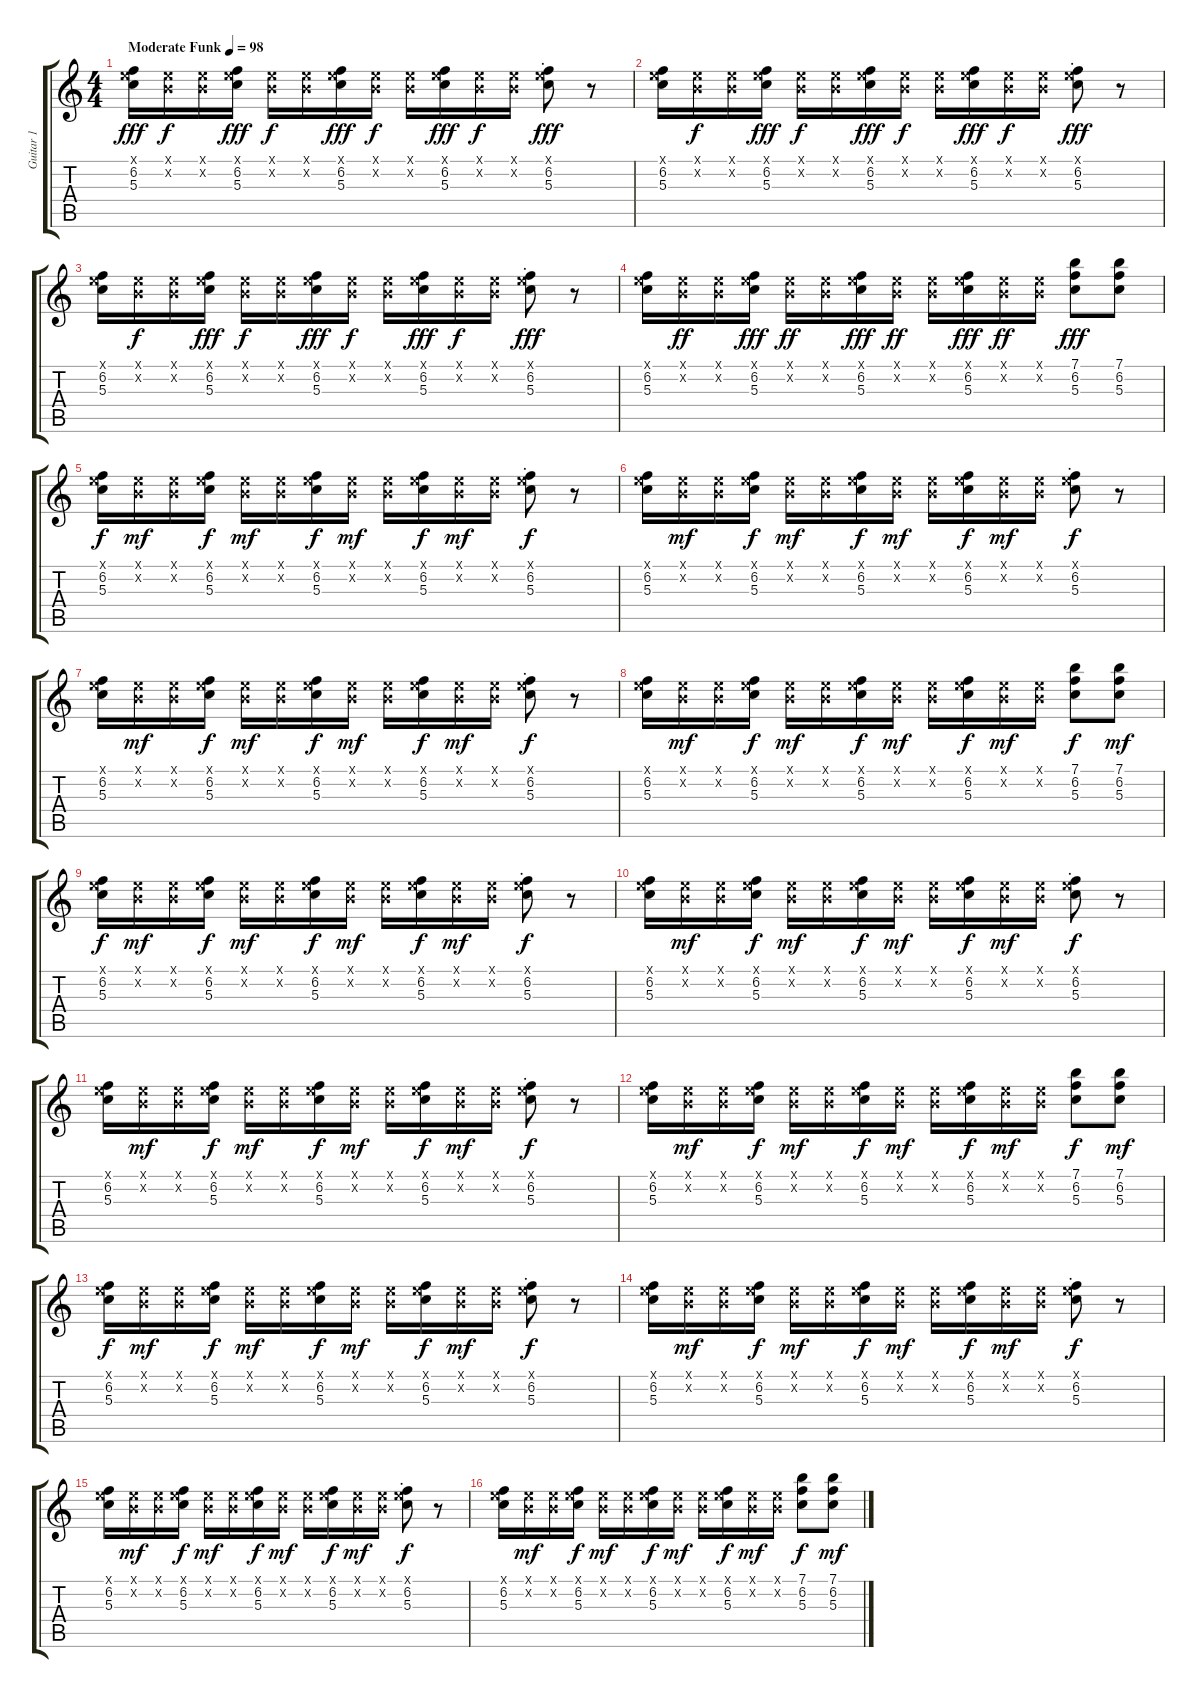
\track ("Guitar 1" "Guitar 1") {instrument acousticguitarsteel}
\staff {score tabs}
\tuning (E4 B3 G3 D3 A2 E2) {hide}
\ts (4 4)
\tempo (98 "Moderate Funk")
\clef g2
\ks c
(0.1{x} 6.2 5.3).16{dy fff instrument acousticguitarsteel} (0.1{x} 0.2{x}).16{dy f} (0.1{x} 0.2{x}).16 (0.1{x} 6.2 5.3).16{dy fff} (0.1{x} 0.2{x}).16{dy f} (0.1{x} 0.2{x}).16 (0.1{x} 6.2 5.3).16{dy fff} (0.1{x} 0.2{x}).16{dy f} (0.1{x} 0.2{x}).16 (0.1{x} 6.2 5.3).16{dy fff} (0.1{x} 0.2{x}).16{dy f} (0.1{x} 0.2{x}).16 (0.1{x} 6.2{st} 5.3{st}).8{dy fff} r.8 |
(0.1{x} 6.2 5.3).16 (0.1{x} 0.2{x}).16{dy f} (0.1{x} 0.2{x}).16 (0.1{x} 6.2 5.3).16{dy fff} (0.1{x} 0.2{x}).16{dy f} (0.1{x} 0.2{x}).16 (0.1{x} 6.2 5.3).16{dy fff} (0.1{x} 0.2{x}).16{dy f} (0.1{x} 0.2{x}).16 (0.1{x} 6.2 5.3).16{dy fff} (0.1{x} 0.2{x}).16{dy f} (0.1{x} 0.2{x}).16 (0.1{x} 6.2{st} 5.3{st}).8{dy fff} r.8 |
(0.1{x} 6.2 5.3).16 (0.1{x} 0.2{x}).16{dy f} (0.1{x} 0.2{x}).16 (0.1{x} 6.2 5.3).16{dy fff} (0.1{x} 0.2{x}).16{dy f} (0.1{x} 0.2{x}).16 (0.1{x} 6.2 5.3).16{dy fff} (0.1{x} 0.2{x}).16{dy f} (0.1{x} 0.2{x}).16 (0.1{x} 6.2 5.3).16{dy fff} (0.1{x} 0.2{x}).16{dy f} (0.1{x} 0.2{x}).16 (0.1{x} 6.2{st} 5.3{st}).8{dy fff} r.8 |
(0.1{x} 6.2 5.3).16 (0.1{x} 0.2{x}).16{dy ff} (0.1{x} 0.2{x}).16 (0.1{x} 6.2 5.3).16{dy fff} (0.1{x} 0.2{x}).16{dy ff} (0.1{x} 0.2{x}).16 (0.1{x} 6.2 5.3).16{dy fff} (0.1{x} 0.2{x}).16{dy ff} (0.1{x} 0.2{x}).16 (0.1{x} 6.2 5.3).16{dy fff} (0.1{x} 0.2{x}).16{dy ff} (0.1{x} 0.2{x}).16 (7.1 6.2 5.3).8{dy fff} (7.1 6.2 5.3).8 |
(0.1{x} 6.2 5.3).16{dy f} (0.1{x} 0.2{x}).16{dy mf} (0.1{x} 0.2{x}).16 (0.1{x} 6.2 5.3).16{dy f} (0.1{x} 0.2{x}).16{dy mf} (0.1{x} 0.2{x}).16 (0.1{x} 6.2 5.3).16{dy f} (0.1{x} 0.2{x}).16{dy mf} (0.1{x} 0.2{x}).16 (0.1{x} 6.2 5.3).16{dy f} (0.1{x} 0.2{x}).16{dy mf} (0.1{x} 0.2{x}).16 (0.1{x} 6.2{st} 5.3{st}).8{dy f} r.8 |
(0.1{x} 6.2 5.3).16 (0.1{x} 0.2{x}).16{dy mf} (0.1{x} 0.2{x}).16 (0.1{x} 6.2 5.3).16{dy f} (0.1{x} 0.2{x}).16{dy mf} (0.1{x} 0.2{x}).16 (0.1{x} 6.2 5.3).16{dy f} (0.1{x} 0.2{x}).16{dy mf} (0.1{x} 0.2{x}).16 (0.1{x} 6.2 5.3).16{dy f} (0.1{x} 0.2{x}).16{dy mf} (0.1{x} 0.2{x}).16 (0.1{x} 6.2{st} 5.3{st}).8{dy f} r.8 |
(0.1{x} 6.2 5.3).16 (0.1{x} 0.2{x}).16{dy mf} (0.1{x} 0.2{x}).16 (0.1{x} 6.2 5.3).16{dy f} (0.1{x} 0.2{x}).16{dy mf} (0.1{x} 0.2{x}).16 (0.1{x} 6.2 5.3).16{dy f} (0.1{x} 0.2{x}).16{dy mf} (0.1{x} 0.2{x}).16 (0.1{x} 6.2 5.3).16{dy f} (0.1{x} 0.2{x}).16{dy mf} (0.1{x} 0.2{x}).16 (0.1{x} 6.2{st} 5.3{st}).8{dy f} r.8 |
(0.1{x} 6.2 5.3).16 (0.1{x} 0.2{x}).16{dy mf} (0.1{x} 0.2{x}).16 (0.1{x} 6.2 5.3).16{dy f} (0.1{x} 0.2{x}).16{dy mf} (0.1{x} 0.2{x}).16 (0.1{x} 6.2 5.3).16{dy f} (0.1{x} 0.2{x}).16{dy mf} (0.1{x} 0.2{x}).16 (0.1{x} 6.2 5.3).16{dy f} (0.1{x} 0.2{x}).16{dy mf} (0.1{x} 0.2{x}).16 (7.1 6.2 5.3).8{dy f} (7.1 6.2 5.3).8{dy mf} |
(0.1{x} 6.2 5.3).16{dy f} (0.1{x} 0.2{x}).16{dy mf} (0.1{x} 0.2{x}).16 (0.1{x} 6.2 5.3).16{dy f} (0.1{x} 0.2{x}).16{dy mf} (0.1{x} 0.2{x}).16 (0.1{x} 6.2 5.3).16{dy f} (0.1{x} 0.2{x}).16{dy mf} (0.1{x} 0.2{x}).16 (0.1{x} 6.2 5.3).16{dy f} (0.1{x} 0.2{x}).16{dy mf} (0.1{x} 0.2{x}).16 (0.1{x} 6.2{st} 5.3{st}).8{dy f} r.8 |
(0.1{x} 6.2 5.3).16 (0.1{x} 0.2{x}).16{dy mf} (0.1{x} 0.2{x}).16 (0.1{x} 6.2 5.3).16{dy f} (0.1{x} 0.2{x}).16{dy mf} (0.1{x} 0.2{x}).16 (0.1{x} 6.2 5.3).16{dy f} (0.1{x} 0.2{x}).16{dy mf} (0.1{x} 0.2{x}).16 (0.1{x} 6.2 5.3).16{dy f} (0.1{x} 0.2{x}).16{dy mf} (0.1{x} 0.2{x}).16 (0.1{x} 6.2{st} 5.3{st}).8{dy f} r.8 |
(0.1{x} 6.2 5.3).16 (0.1{x} 0.2{x}).16{dy mf} (0.1{x} 0.2{x}).16 (0.1{x} 6.2 5.3).16{dy f} (0.1{x} 0.2{x}).16{dy mf} (0.1{x} 0.2{x}).16 (0.1{x} 6.2 5.3).16{dy f} (0.1{x} 0.2{x}).16{dy mf} (0.1{x} 0.2{x}).16 (0.1{x} 6.2 5.3).16{dy f} (0.1{x} 0.2{x}).16{dy mf} (0.1{x} 0.2{x}).16 (0.1{x} 6.2{st} 5.3{st}).8{dy f} r.8 |
(0.1{x} 6.2 5.3).16 (0.1{x} 0.2{x}).16{dy mf} (0.1{x} 0.2{x}).16 (0.1{x} 6.2 5.3).16{dy f} (0.1{x} 0.2{x}).16{dy mf} (0.1{x} 0.2{x}).16 (0.1{x} 6.2 5.3).16{dy f} (0.1{x} 0.2{x}).16{dy mf} (0.1{x} 0.2{x}).16 (0.1{x} 6.2 5.3).16{dy f} (0.1{x} 0.2{x}).16{dy mf} (0.1{x} 0.2{x}).16 (7.1 6.2 5.3).8{dy f} (7.1 6.2 5.3).8{dy mf} |
(0.1{x} 6.2 5.3).16{dy f} (0.1{x} 0.2{x}).16{dy mf} (0.1{x} 0.2{x}).16 (0.1{x} 6.2 5.3).16{dy f} (0.1{x} 0.2{x}).16{dy mf} (0.1{x} 0.2{x}).16 (0.1{x} 6.2 5.3).16{dy f} (0.1{x} 0.2{x}).16{dy mf} (0.1{x} 0.2{x}).16 (0.1{x} 6.2 5.3).16{dy f} (0.1{x} 0.2{x}).16{dy mf} (0.1{x} 0.2{x}).16 (0.1{x} 6.2{st} 5.3{st}).8{dy f} r.8 |
(0.1{x} 6.2 5.3).16 (0.1{x} 0.2{x}).16{dy mf} (0.1{x} 0.2{x}).16 (0.1{x} 6.2 5.3).16{dy f} (0.1{x} 0.2{x}).16{dy mf} (0.1{x} 0.2{x}).16 (0.1{x} 6.2 5.3).16{dy f} (0.1{x} 0.2{x}).16{dy mf} (0.1{x} 0.2{x}).16 (0.1{x} 6.2 5.3).16{dy f} (0.1{x} 0.2{x}).16{dy mf} (0.1{x} 0.2{x}).16 (0.1{x} 6.2{st} 5.3{st}).8{dy f} r.8 |
(0.1{x} 6.2 5.3).16 (0.1{x} 0.2{x}).16{dy mf} (0.1{x} 0.2{x}).16 (0.1{x} 6.2 5.3).16{dy f} (0.1{x} 0.2{x}).16{dy mf} (0.1{x} 0.2{x}).16 (0.1{x} 6.2 5.3).16{dy f} (0.1{x} 0.2{x}).16{dy mf} (0.1{x} 0.2{x}).16 (0.1{x} 6.2 5.3).16{dy f} (0.1{x} 0.2{x}).16{dy mf} (0.1{x} 0.2{x}).16 (0.1{x} 6.2{st} 5.3{st}).8{dy f} r.8 |
(0.1{x} 6.2 5.3).16 (0.1{x} 0.2{x}).16{dy mf} (0.1{x} 0.2{x}).16 (0.1{x} 6.2 5.3).16{dy f} (0.1{x} 0.2{x}).16{dy mf} (0.1{x} 0.2{x}).16 (0.1{x} 6.2 5.3).16{dy f} (0.1{x} 0.2{x}).16{dy mf} (0.1{x} 0.2{x}).16 (0.1{x} 6.2 5.3).16{dy f} (0.1{x} 0.2{x}).16{dy mf} (0.1{x} 0.2{x}).16 (7.1 6.2 5.3).8{dy f} (7.1 6.2 5.3).8{dy mf}
